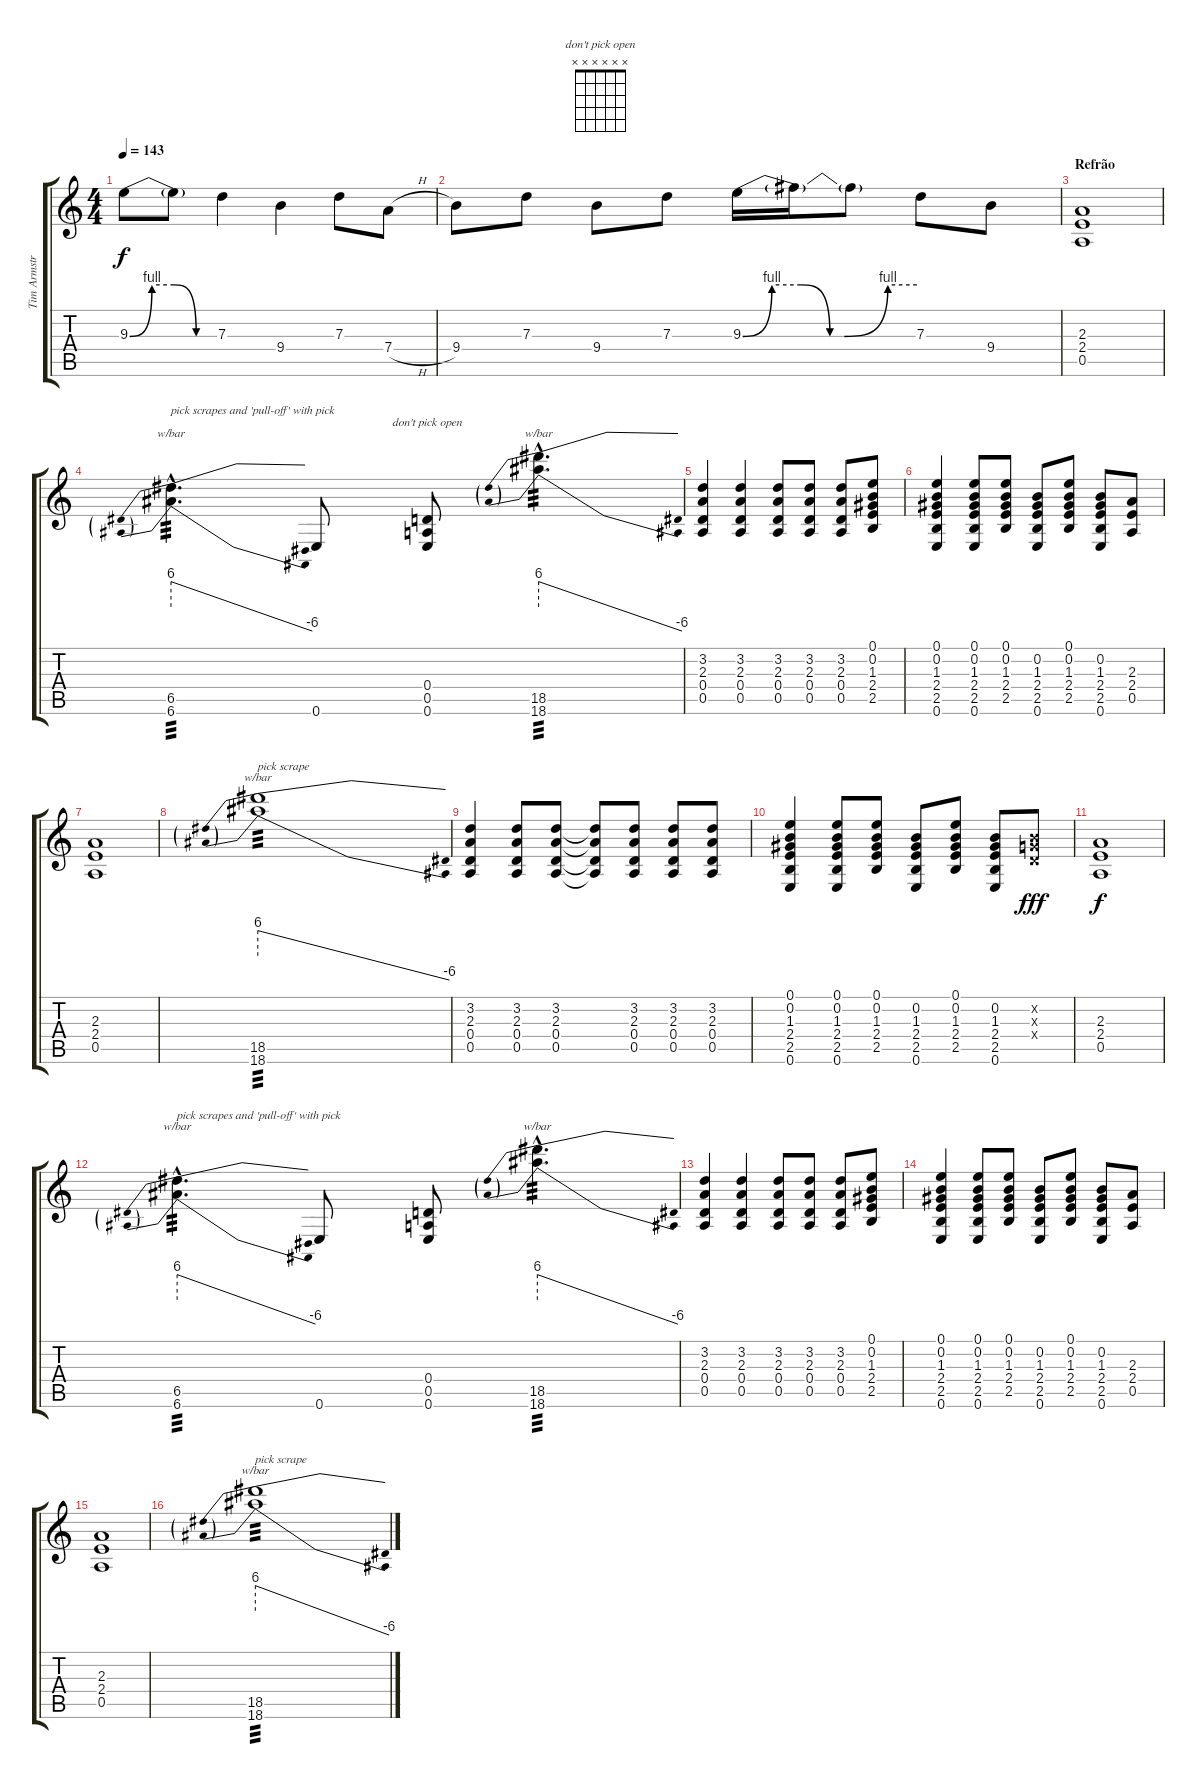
\track ("Tim Armstrong" "Tim Armstr") {instrument distortionguitar}
\staff {score tabs}
\tuning (E4 B3 G3 D3 A2 E2) {hide}
\chord ("don't pick open" x x x x x x)
\ts (4 4)
\tempo 143
\clef g2
\ks c
9.3{be (custom 0 0 15 4 30 4 45 0 60 0)}.8{dy f} 9.3{t}.8 7.3.4 9.4.4 7.3.8 7.4{h}.8 |
9.4.8 7.3.8 9.4.8 7.3.8 9.3{be (custom 0 0 10 4 20 4 30 0 35 0 50 4 60 4)}.16 9.3{t}.16 9.3{t}.8 7.3.8 9.4.8 |
\section ("" "Refrão")
(2.3 2.4 0.5).1{volume 14 balance 3 instrument overdrivenguitar} |
(6.5{hac} 6.6{hac}).4{d tbe (predivedive default 0 24 60 -24) txt "pick scrapes and 'pull-off' with pick" tp 3 instrument guitarharmonics} 0.6.8{instrument overdrivenguitar} (0.4 0.5 0.6).8{ch "don't pick open"} (18.5{hac} 18.6{hac}).4{d tbe (predivedive default 0 24 60 -24) tp 3 instrument guitarharmonics} |
(3.2 2.3 0.4 0.5).4{instrument overdrivenguitar} (3.2 2.3 0.4 0.5).4 (3.2 2.3 0.4 0.5).8 (3.2 2.3 0.4 0.5).8 (3.2 2.3 0.4 0.5).8 (0.1 0.2 1.3 2.4 2.5).8 |
(0.1 0.2 1.3 2.4 2.5 0.6).4 (0.1 0.2 1.3 2.4 2.5 0.6).8 (0.1 0.2 1.3 2.4 2.5).8 (0.2 1.3 2.4 2.5 0.6).8 (0.1 0.2 1.3 2.4 2.5).8 (0.2 1.3 2.4 2.5 0.6).8 (2.3 2.4 0.5).8 |
(2.3 2.4 0.5).1 |
(18.5 18.6).1{tbe (predivedive default 0 24 60 -24) txt "pick scrape" tp 3 instrument guitarharmonics} |
(3.2 2.3 0.4 0.5).4{instrument overdrivenguitar} (3.2 2.3 0.4 0.5).8 (3.2 2.3 0.4 0.5).8 (3.2{t} 2.3{t} 0.4{t} 0.5{t}).8 (3.2 2.3 0.4 0.5).8 (3.2 2.3 0.4 0.5).8 (3.2 2.3 0.4 0.5).8 |
(0.1 0.2 1.3 2.4 2.5 0.6).4 (0.1 0.2 1.3 2.4 2.5 0.6).8 (0.1 0.2 1.3 2.4 2.5).8 (0.2 1.3 2.4 2.5 0.6).8 (0.1 0.2 1.3 2.4 2.5).8 (0.2 1.3 2.4 2.5 0.6).8 (0.2{x} 0.3{x} 0.4{x}).8{dy fff} |
(2.3 2.4 0.5).1{dy f volume 14 balance 3 instrument overdrivenguitar} |
(6.5{hac} 6.6{hac}).4{d tbe (predivedive default 0 24 60 -24) txt "pick scrapes and 'pull-off' with pick" tp 3 instrument guitarharmonics} 0.6.8{instrument overdrivenguitar} (0.4 0.5 0.6).8 (18.5{hac} 18.6{hac}).4{d tbe (predivedive default 0 24 60 -24) tp 3 instrument guitarharmonics} |
(3.2 2.3 0.4 0.5).4{instrument overdrivenguitar} (3.2 2.3 0.4 0.5).4 (3.2 2.3 0.4 0.5).8 (3.2 2.3 0.4 0.5).8 (3.2 2.3 0.4 0.5).8 (0.1 0.2 1.3 2.4 2.5).8 |
(0.1 0.2 1.3 2.4 2.5 0.6).4 (0.1 0.2 1.3 2.4 2.5 0.6).8 (0.1 0.2 1.3 2.4 2.5).8 (0.2 1.3 2.4 2.5 0.6).8 (0.1 0.2 1.3 2.4 2.5).8 (0.2 1.3 2.4 2.5 0.6).8 (2.3 2.4 0.5).8 |
(2.3 2.4 0.5).1 |
(18.5 18.6).1{tbe (predivedive default 0 24 60 -24) txt "pick scrape" tp 3 instrument guitarharmonics}
